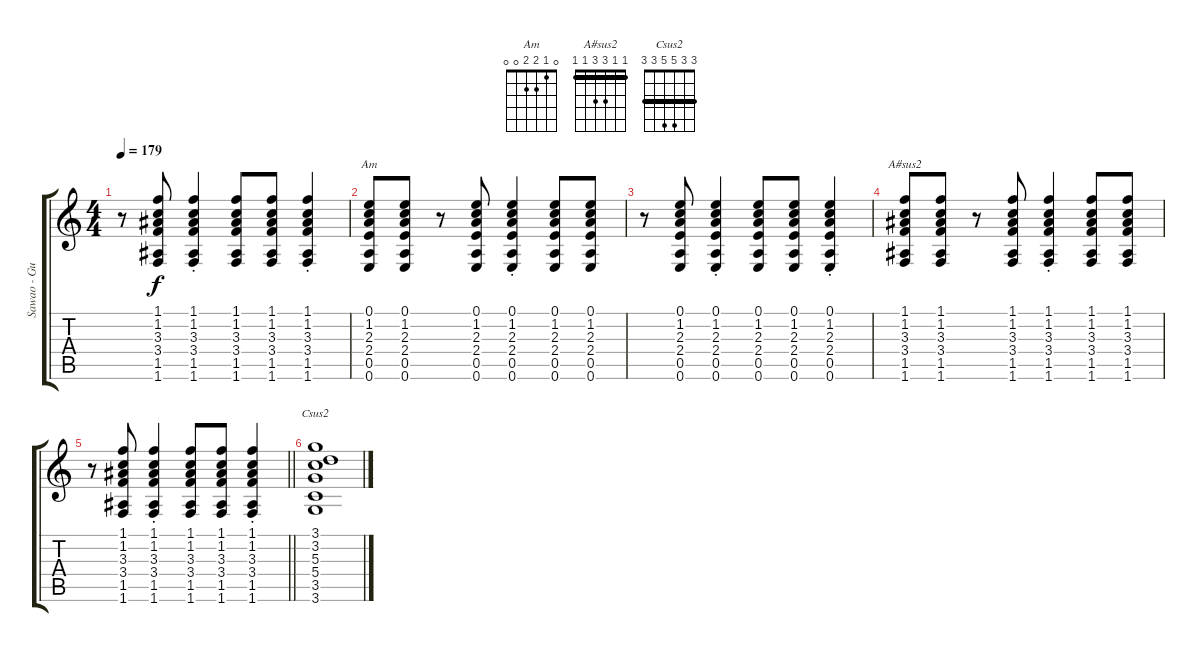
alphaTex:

\track ("Sawao - Guit. I" "Sawao - Gu") {instrument overdrivenguitar}
\staff {score tabs}
\tuning (E4 B3 G3 D3 A2 E2) {hide}
\chord ("Am" 0 1 2 2 0 0)
\chord ("A#sus2" 1 1 3 3 1 1) {barre 1}
\chord ("Csus2" 3 3 5 5 3 3) {barre 3}
\ts (4 4)
\tempo 179
\clef g2
\ks c
r.8{dy f} (1.1 1.2 3.3 3.4 1.5 1.6).8 (1.1{st} 1.2{st} 3.3{st} 3.4{st} 1.5{st} 1.6{st}).4 (1.1 1.2 3.3 3.4 1.5 1.6).8 (1.1 1.2 3.3 3.4 1.5 1.6).8 (1.1{st} 1.2{st} 3.3{st} 3.4{st} 1.5{st} 1.6{st}).4 |
(0.1 1.2 2.3 2.4 0.5 0.6).8{ch "Am"} (0.1 1.2 2.3 2.4 0.5 0.6).8 r.8 (0.1 1.2 2.3 2.4 0.5 0.6).8 (0.1{st} 1.2{st} 2.3{st} 2.4{st} 0.5{st} 0.6{st}).4 (0.1 1.2 2.3 2.4 0.5 0.6).8 (0.1 1.2 2.3 2.4 0.5 0.6).8 |
r.8 (0.1 1.2 2.3 2.4 0.5 0.6).8 (0.1{st} 1.2{st} 2.3{st} 2.4{st} 0.5{st} 0.6{st}).4 (0.1 1.2 2.3 2.4 0.5 0.6).8 (0.1 1.2 2.3 2.4 0.5 0.6).8 (0.1{st} 1.2{st} 2.3{st} 2.4{st} 0.5{st} 0.6{st}).4 |
(1.1 1.2 3.3 3.4 1.5 1.6).8{ch "A#sus2"} (1.1 1.2 3.3 3.4 1.5 1.6).8 r.8 (1.1 1.2 3.3 3.4 1.5 1.6).8 (1.1{st} 1.2{st} 3.3{st} 3.4{st} 1.5{st} 1.6{st}).4 (1.1 1.2 3.3 3.4 1.5 1.6).8 (1.1 1.2 3.3 3.4 1.5 1.6).8 |
\barLineRight lightlight
r.8 (1.1 1.2 3.3 3.4 1.5 1.6).8 (1.1{st} 1.2{st} 3.3{st} 3.4{st} 1.5{st} 1.6{st}).4 (1.1 1.2 3.3 3.4 1.5 1.6).8 (1.1 1.2 3.3 3.4 1.5 1.6).8 (1.1{st} 1.2{st} 3.3{st} 3.4{st} 1.5{st} 1.6{st}).4 |
(3.1 3.2 5.3 5.4 3.5 3.6).1{ch "Csus2"}
